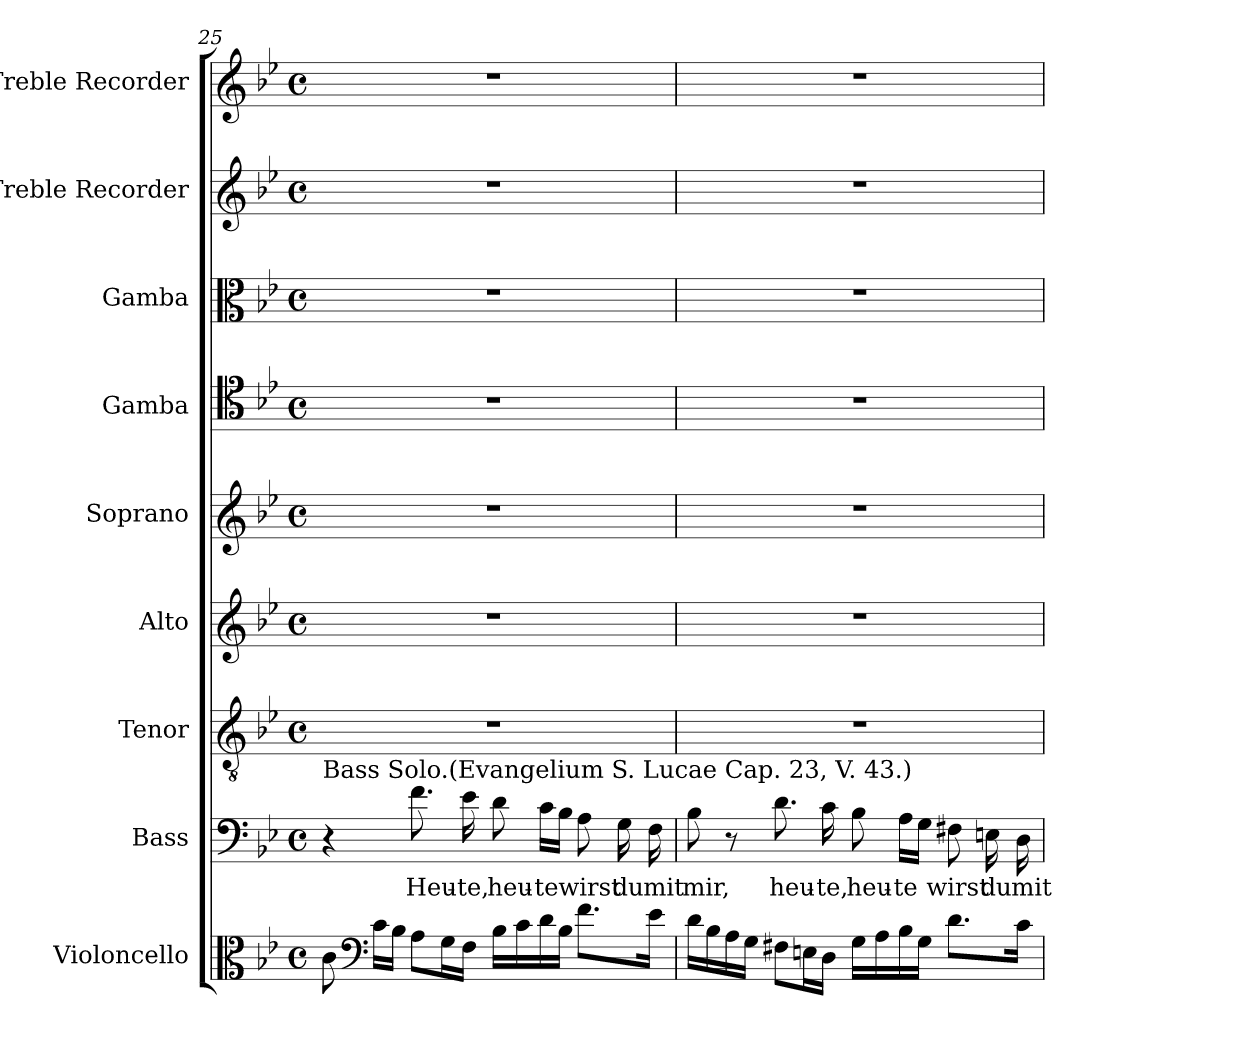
**kern	**kern	**text	**kern	**kern	**kern	**kern	**kern	**kern	**kern
*part9	*part8	*part8	*part7	*part6	*part5	*part4	*part3	*part2	*part1
*staff9	*staff8	*staff8	*staff7	*staff6	*staff5	*staff4	*staff3	*staff2	*staff1
*I"Violoncello	*I"Bass	*	*I"Tenor	*I"Alto	*I"Soprano	*I"Gamba	*I"Gamba	*I"Treble Recorder	*I"Treble Recorder
*	*	*	*I'T.	*	*I'S.	*	*	*I'Tr. Rec.	*I'Tr. Rec.
!!LO:LB:g=z
*clefC3	*clefF4	*	*clefGv2	*clefG2	*clefG2	*clefC4	*clefC3	*clefG2	*clefG2
*	*	*	*ITrd7c12	*	*	*	*	*	*
*k[b-e-]	*k[b-e-]	*	*k[b-e-]	*k[b-e-]	*k[b-e-]	*k[b-e-]	*k[b-e-]	*k[b-e-]	*k[b-e-]
*B-:	*B-:	*	*B-:	*B-:	*B-:	*B-:	*B-:	*B-:	*B-:
*M4/4	*M4/4	*	*M4/4	*M4/4	*M4/4	*M4/4	*M4/4	*M4/4	*M4/4
*met(c)	*met(c)	*	*met(c)	*met(c)	*met(c)	*met(c)	*met(c)	*met(c)	*met(c)
=25	=25	=25	=25	=25	=25	=25	=25	=25	=25
!	!LO:TX:a:t=Bass Solo.(Evangelium S. Lucae Cap. 23, V. 43.)	!	!	!	!	!	!	!	!
8ci\	4r	.	1r	1r	1r	1r	1r	1r	1r
*clefF4	*	*	*	*	*	*	*	*	*
16ci\LL	.	.	.	.	.	.	.	.	.
16B-i\JJ	.	.	.	.	.	.	.	.	.
!	!	!LO:LY:b:color=#000000	!	!	!	!	!	!	!
8Ai\L	8.fi\	Heu-	.	.	.	.	.	.	.
16Gi\L	.	.	.	.	.	.	.	.	.
!	!	!LO:LY:b:color=#000000	!	!	!	!	!	!	!
16Fi\JJ	16e-i\	-te,	.	.	.	.	.	.	.
!	!	!LO:LY:b:color=#000000	!	!	!	!	!	!	!
16B-i\LL	8di\	heu-	.	.	.	.	.	.	.
16ci\	.	.	.	.	.	.	.	.	.
!	!	!LO:LY:b:color=#000000	!	!	!	!	!	!	!
16di\	16ci\LL	-te	.	.	.	.	.	.	.
16B-i\JJ	16B-i\JJ	.	.	.	.	.	.	.	.
!	!	!LO:LY:b:color=#000000	!	!	!	!	!	!	!
8.fi\L	8Ai\	wirst	.	.	.	.	.	.	.
!	!	!LO:LY:b:color=#000000	!	!	!	!	!	!	!
.	16Gi\	du	.	.	.	.	.	.	.
!	!	!LO:LY:b:color=#000000	!	!	!	!	!	!	!
16e-i\Jk	16Fi\	mit	.	.	.	.	.	.	.
=26	=26	=26	=26	=26	=26	=26	=26	=26	=26
!	!	!LO:LY:b:color=#000000	!	!	!	!	!	!	!
16di\LL	8B-i\	mir,	1r	1r	1r	1r	1r	1r	1r
16B-i\	.	.	.	.	.	.	.	.	.
16Ai\	8r	.	.	.	.	.	.	.	.
16Gi\JJ	.	.	.	.	.	.	.	.	.
!	!	!LO:LY:b:color=#000000	!	!	!	!	!	!	!
8F#Xi\L	8.di\	heu-	.	.	.	.	.	.	.
16Eni\L	.	.	.	.	.	.	.	.	.
!	!	!LO:LY:b:color=#000000	!	!	!	!	!	!	!
16Di\JJ	16ci\	-te,	.	.	.	.	.	.	.
!	!	!LO:LY:b:color=#000000	!	!	!	!	!	!	!
16Gi\LL	8B-i\	heu-	.	.	.	.	.	.	.
16Ai\	.	.	.	.	.	.	.	.	.
!	!	!LO:LY:b:color=#000000	!	!	!	!	!	!	!
16B-i\	16Ai\LL	-te	.	.	.	.	.	.	.
16Gi\JJ	16Gi\JJ	.	.	.	.	.	.	.	.
!	!	!LO:LY:b:color=#000000	!	!	!	!	!	!	!
8.di\L	8F#Xi\	wirst	.	.	.	.	.	.	.
!	!	!LO:LY:b:color=#000000	!	!	!	!	!	!	!
.	16Eni\	du	.	.	.	.	.	.	.
!	!	!LO:LY:b:color=#000000	!	!	!	!	!	!	!
16ci\Jk	16Di\	mit	.	.	.	.	.	.	.
=	=	=	=	=	=	=	=	=	=
*-	*-	*-	*-	*-	*-	*-	*-	*-	*-
